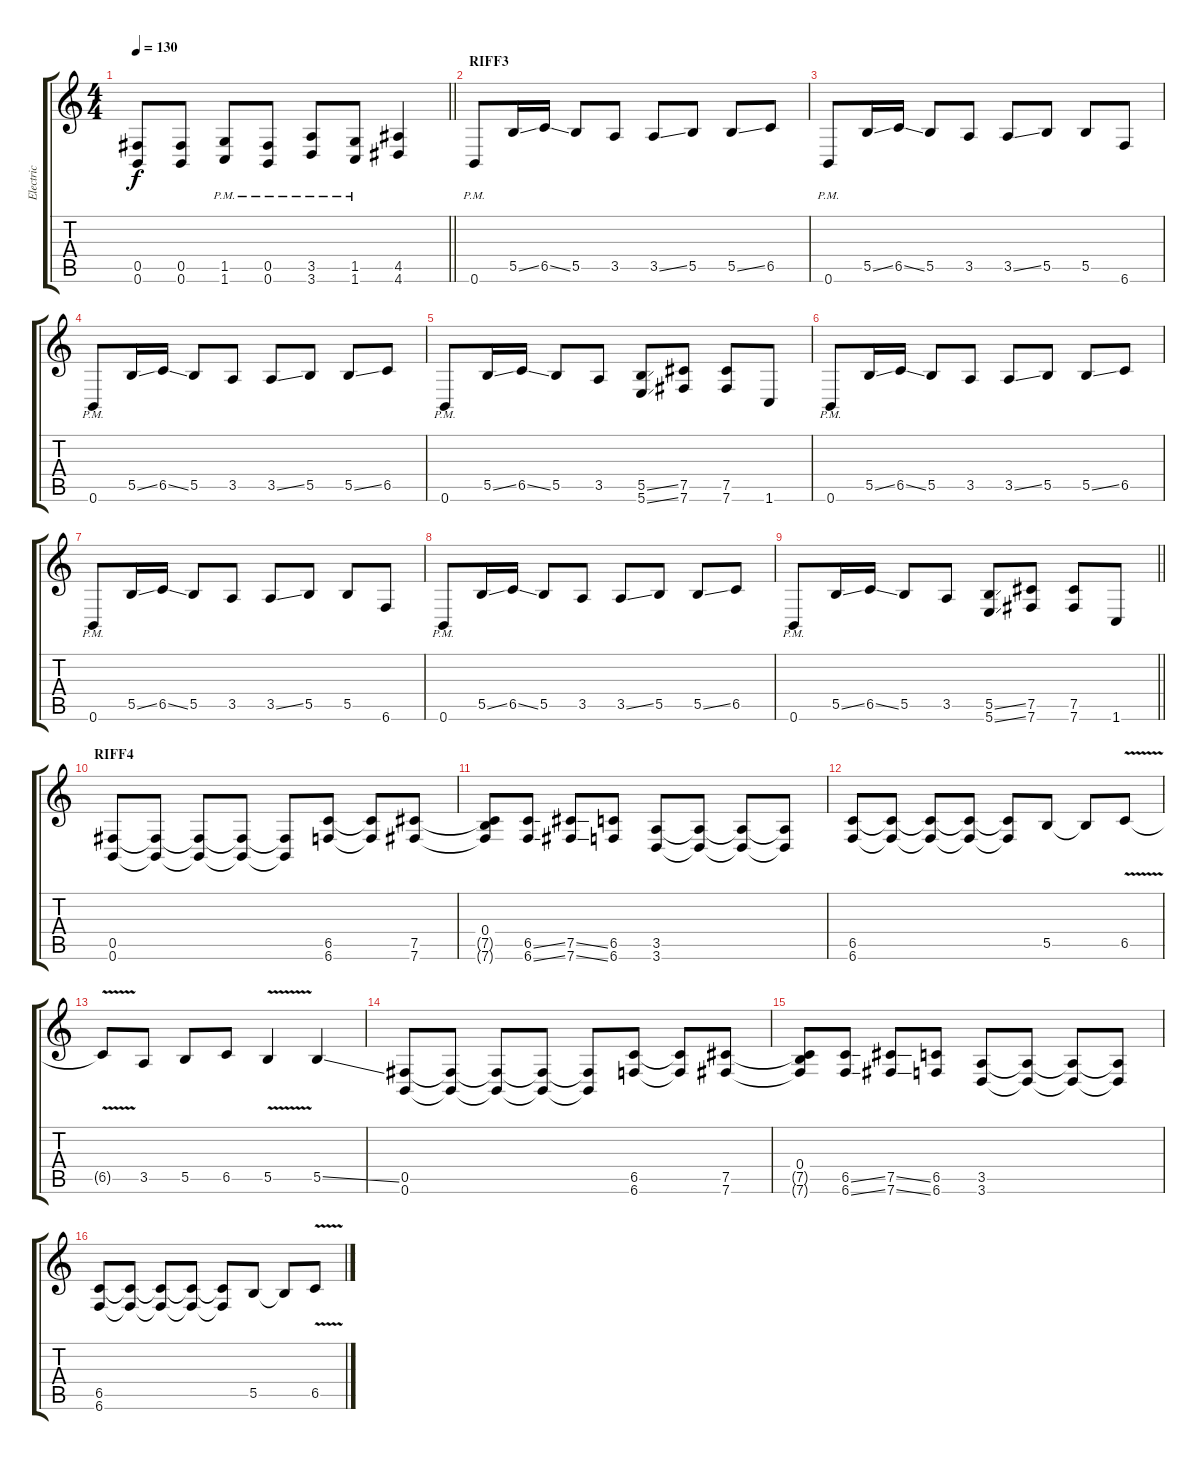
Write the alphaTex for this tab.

\track ("Electric" "Electric") {instrument distortionguitar}
\staff {score tabs}
\tuning (Db4 Ab3 E3 B2 Gb2 B1) {hide}
\ts (4 4)
\tempo 130
\clef g2
\barLineRight lightlight
\ks c
(0.5 0.6).8{dy f} (0.5 0.6).8 (1.5{pm} 1.6{pm}).8 (0.5{pm} 0.6{pm}).8 (3.5{pm} 3.6{pm}).8 (1.5{pm} 1.6{pm}).8 (4.5 4.6).4 |
\section ("" "RIFF3")
0.6{pm}.8 5.5{ss}.16 6.5{ss}.16 5.5.8 3.5.8 3.5{ss}.8 5.5.8 5.5{ss}.8 6.5.8 |
0.6{pm}.8 5.5{ss}.16 6.5{ss}.16 5.5.8 3.5.8 3.5{ss}.8 5.5.8 5.5.8 6.6.8 |
0.6{pm}.8 5.5{ss}.16 6.5{ss}.16 5.5.8 3.5.8 3.5{ss}.8 5.5.8 5.5{ss}.8 6.5.8 |
0.6{pm}.8 5.5{ss}.16 6.5{ss}.16 5.5.8 3.5.8 (5.5{ss} 5.6{ss}).8 (7.5 7.6).8 (7.5 7.6).8 1.6.8 |
0.6{pm}.8 5.5{ss}.16 6.5{ss}.16 5.5.8 3.5.8 3.5{ss}.8 5.5.8 5.5{ss}.8 6.5.8 |
0.6{pm}.8 5.5{ss}.16 6.5{ss}.16 5.5.8 3.5.8 3.5{ss}.8 5.5.8 5.5.8 6.6.8 |
0.6{pm}.8 5.5{ss}.16 6.5{ss}.16 5.5.8 3.5.8 3.5{ss}.8 5.5.8 5.5{ss}.8 6.5.8 |
\barLineRight lightlight
0.6{pm}.8 5.5{ss}.16 6.5{ss}.16 5.5.8 3.5.8 (5.5{ss} 5.6{ss}).8 (7.5 7.6).8 (7.5 7.6).8 1.6.8 |
\section ("" "RIFF4")
(0.5 0.6).8 (0.5{t} 0.6{t}).8 (0.5{t} 0.6{t}).8 (0.5{t} 0.6{t}).8 (0.5{t} 0.6{t}).8 (6.5 6.6).8 (6.5{t} 6.6{t}).8 (7.5 7.6).8 |
(0.4 7.5{t} 7.6{t}).8 (6.5{ss} 6.6{ss}).8 (7.5{ss} 7.6{ss}).8 (6.5 6.6).8 (3.5 3.6).8 (3.5{t} 3.6{t}).8 (3.5{t} 3.6{t}).8 (3.5{t} 3.6{t}).8 |
(6.5 6.6).8 (6.5{t} 6.6{t}).8 (6.5{t} 6.6{t}).8 (6.5{t} 6.6{t}).8 (6.5{t} 6.6{t}).8 5.5.8 5.5{t}.8 6.5{v}.8 |
6.5{t}.8 3.5.8 5.5.8 6.5.8 5.5{v}.4 5.5{ss}.4 |
(0.5 0.6).8 (0.5{t} 0.6{t}).8 (0.5{t} 0.6{t}).8 (0.5{t} 0.6{t}).8 (0.5{t} 0.6{t}).8 (6.5 6.6).8 (6.5{t} 6.6{t}).8 (7.5 7.6).8 |
(0.4 7.5{t} 7.6{t}).8 (6.5{ss} 6.6{ss}).8 (7.5{ss} 7.6{ss}).8 (6.5 6.6).8 (3.5 3.6).8 (3.5{t} 3.6{t}).8 (3.5{t} 3.6{t}).8 (3.5{t} 3.6{t}).8 |
(6.5 6.6).8 (6.5{t} 6.6{t}).8 (6.5{t} 6.6{t}).8 (6.5{t} 6.6{t}).8 (6.5{t} 6.6{t}).8 5.5.8 5.5{t}.8 6.5{v}.8
